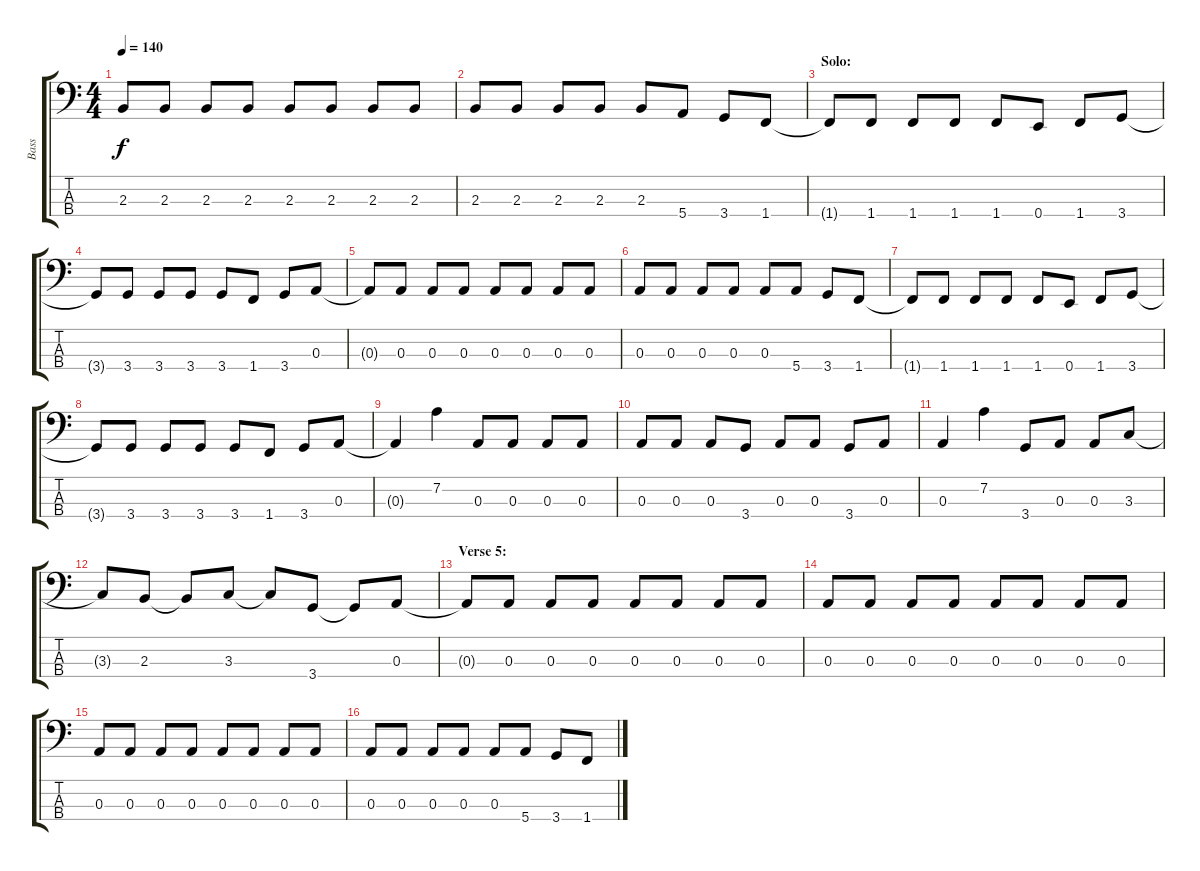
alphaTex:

\track ("Bass" "Bass") {instrument electricbasspick}
\staff {score tabs}
\tuning (G2 D2 A1 E1) {hide}
\ts (4 4)
\tempo 140
\clef f4
\ks c
2.3{t}.8{dy f} 2.3.8 2.3.8 2.3.8 2.3.8 2.3.8 2.3.8 2.3.8 |
2.3.8 2.3.8 2.3.8 2.3.8 2.3.8 5.4.8 3.4.8 1.4.8 |
\section ("" "Solo:")
1.4{t}.8 1.4.8 1.4.8 1.4.8 1.4.8 0.4.8 1.4.8 3.4.8 |
3.4{t}.8 3.4.8 3.4.8 3.4.8 3.4.8 1.4.8 3.4.8 0.3.8 |
0.3{t}.8 0.3.8 0.3.8 0.3.8 0.3.8 0.3.8 0.3.8 0.3.8 |
0.3.8 0.3.8 0.3.8 0.3.8 0.3.8 5.4.8 3.4.8 1.4.8 |
1.4{t}.8 1.4.8 1.4.8 1.4.8 1.4.8 0.4.8 1.4.8 3.4.8 |
3.4{t}.8 3.4.8 3.4.8 3.4.8 3.4.8 1.4.8 3.4.8 0.3.8 |
0.3{t}.4 7.2.4 0.3.8 0.3.8 0.3.8 0.3.8 |
0.3.8 0.3.8 0.3.8 3.4.8 0.3.8 0.3.8 3.4.8 0.3.8 |
0.3.4 7.2.4 3.4.8 0.3.8 0.3.8 3.3.8 |
3.3{t}.8 2.3.8 2.3{t}.8 3.3.8 3.3{t}.8 3.4.8 3.4{t}.8 0.3.8 |
\section ("" "Verse 5:")
0.3{t}.8 0.3.8 0.3.8 0.3.8 0.3.8 0.3.8 0.3.8 0.3.8 |
0.3.8 0.3.8 0.3.8 0.3.8 0.3.8 0.3.8 0.3.8 0.3.8 |
0.3.8 0.3.8 0.3.8 0.3.8 0.3.8 0.3.8 0.3.8 0.3.8 |
0.3.8 0.3.8 0.3.8 0.3.8 0.3.8 5.4.8 3.4.8 1.4.8
